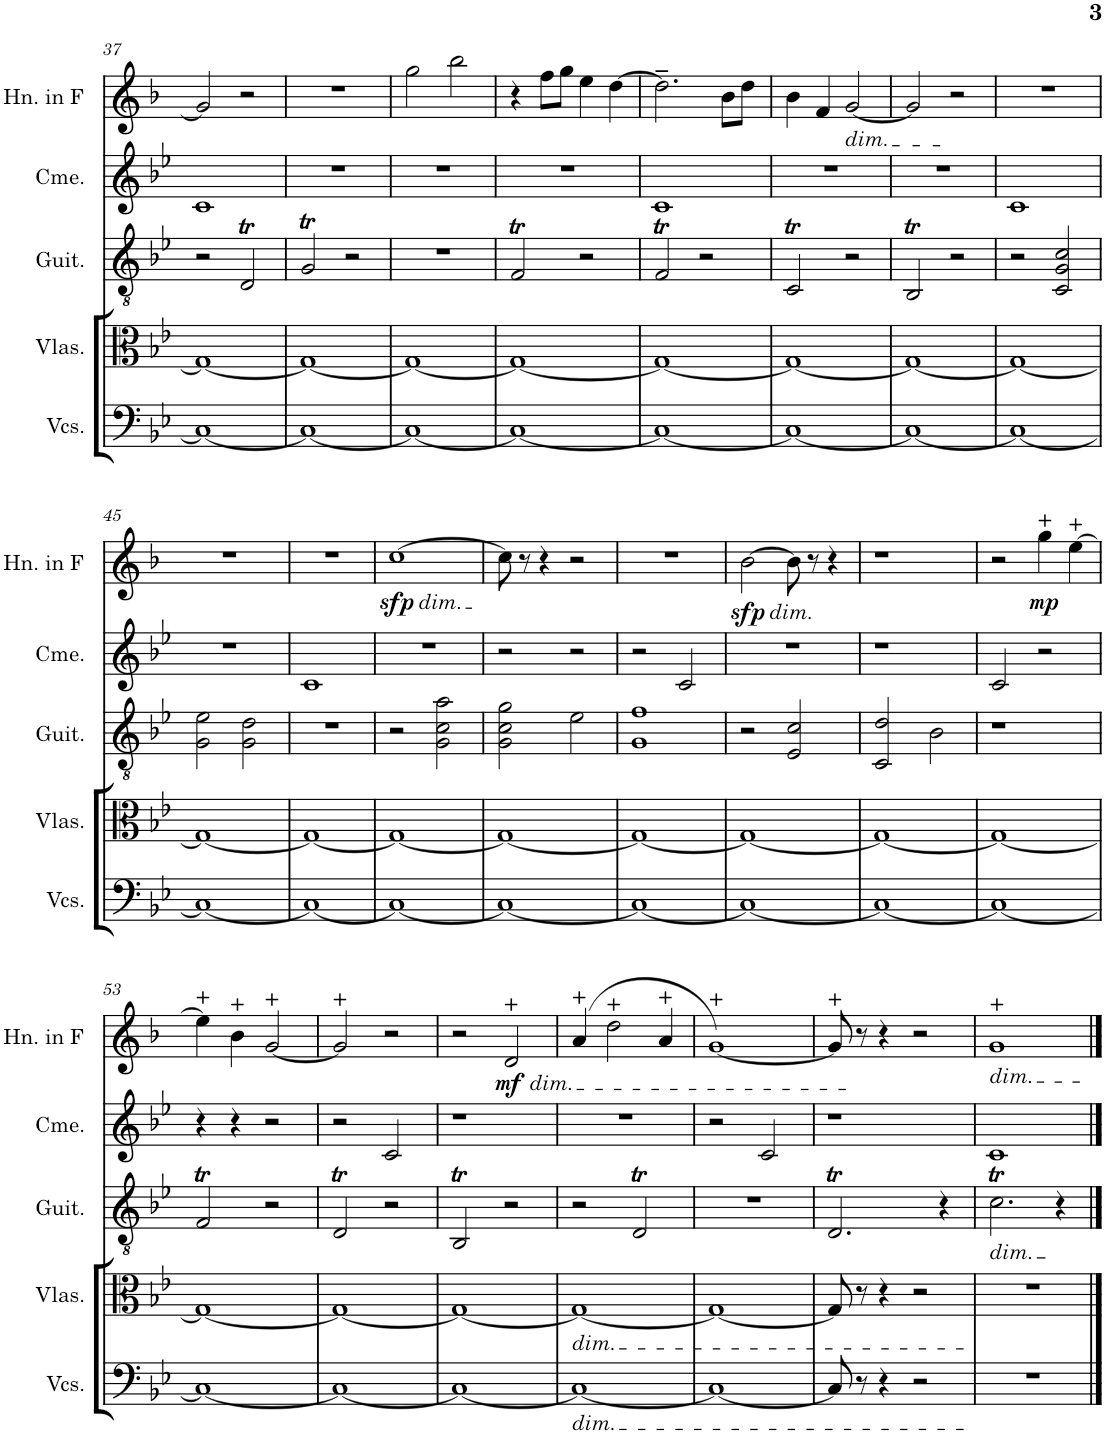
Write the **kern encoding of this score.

**kern	**kern	**kern	**kern	**kern	**dynam
*part5	*part4	*part3	*part2	*part1	*part1
*staff5	*staff4	*staff3	*staff2	*staff1	*staff1
*I"Violoncellos	*I"Violas	*I"Classical Guitar	*I"Chimes	*I"Horn in F	*
*I'Vcs.	*I'Vlas.	*I'Guit.	*I'Cme.	*I'Hn. in F	*
!!LO:PB:g=z
*clefF4	*clefC3	*clefGv2	*clefG2	*clefG2	*
*	*	*	*	*Trd4c7	*
*k[b-e-]	*k[b-e-]	*k[b-e-]	*k[b-e-]	*k[b-]	*
*M4/4	*M4/4	*M4/4	*M4/4	*M4/4	*
=37	=37	=37	=37	=37	=37
1C_	1G_	2r	1c	2g/]	.
.	.	2Dt/	.	2r	.
=38	=38	=38	=38	=38	=38
1C_	1G_	2GT/	1r	1r	.
.	.	2r	.	.	.
=39	=39	=39	=39	=39	=39
1C_	1G_	1r	1r	2gg\	.
.	.	.	.	2bb-\	.
=40	=40	=40	=40	=40	=40
1C_	1G_	2FT/	1r	4r	.
.	.	.	.	8ff\L	.
.	.	.	.	8gg\J	.
.	.	2r	.	4ee\	.
.	.	.	.	[4dd\	.
=41	=41	=41	=41	=41	=41
1C_	1G_	2FT/	1c	2.dd~\]	.
.	.	2r	.	.	.
.	.	.	.	8b-\L	.
.	.	.	.	8dd\J	.
=42	=42	=42	=42	=42	=42
1C_	1G_	2CT/	1r	4b-\	.
.	.	.	.	4f/	.
!	!	!	!	!LO:TX:b:i:t=dim.	!
.	.	2r	.	[2g/	.
=43	=43	=43	=43	=43	=43
1C_	1G_	2BB-T/	1r	2g/]	.
.	.	2r	.	2r	.
=44	=44	=44	=44	=44	=44
1C_	1G_	2r	1c	1r	.
.	.	2C/ 2G/ 2c/	.	.	.
!!LO:LB:g=z
=45	=45	=45	=45	=45	=45
1C_	1G_	2G\ 2e-\	1r	1r	.
.	.	2G\ 2d\	.	.	.
=46	=46	=46	=46	=46	=46
1C_	1G_	1r	1c	1r	.
=47	=47	=47	=47	=47	=47
!	!	!	!	!LO:TX:b:i:t=dim.	!
!	!	!	!	!	!LO:DY:b
1C_	1G_	2r	1r	[1cc	sfp
.	.	2G\ 2c\ 2a\	.	.	.
=48	=48	=48	=48	=48	=48
1C_	1G_	2G\ 2c\ 2g\	2r	8cc\]	.
.	.	.	.	8r	.
.	.	.	.	4r	.
.	.	2e-\	2r	2r	.
=49	=49	=49	=49	=49	=49
1C_	1G_	1G 1f	2r	1r	.
.	.	.	2c/	.	.
=50	=50	=50	=50	=50	=50
!	!	!	!	!LO:TX:b:i:t=dim.	!
!	!	!	!	!	!LO:DY:b
1C_	1G_	2r	1r	[2b-\	sfp
.	.	2E-/ 2c/	.	8b-\]	.
.	.	.	.	8r	.
.	.	.	.	4r	.
=51	=51	=51	=51	=51	=51
1C_	1G_	2C/ 2d/	1r	1r	.
.	.	2B-\	.	.	.
=52	=52	=52	=52	=52	=52
1C_	1G_	1r	2c/	2r	.
!	!	!	!	!	!LO:DY:b
.	.	.	2r	4gg\	mp
.	.	.	.	[4ee\	.
!!LO:LB:g=z
=53	=53	=53	=53	=53	=53
1C_	1G_	2FT/	4r	4ee\]	.
.	.	.	4r	4b-\	.
.	.	2r	2r	[2g/	.
=54	=54	=54	=54	=54	=54
1C_	1G_	2Dt/	2r	2g/]	.
.	.	2r	2c/	2r	.
=55	=55	=55	=55	=55	=55
1C_	1G_	2BB-T/	1r	2r	.
!	!	!	!	!LO:TX:b:i:t=dim.	!
!	!	!	!	!	!LO:DY:b
.	.	2r	.	2d/	mf
=56	=56	=56	=56	=56	=56
!	!LO:TX:b:i:t=dim.	!	!	!	!
!LO:TX:b:i:t=dim.	!	!	!	!	!
1C_	1G_	2r	1r	(4a/	.
.	.	.	.	2dd\	.
.	.	2Dt/	.	.	.
.	.	.	.	4a/	.
=57	=57	=57	=57	=57	=57
1C_	1G_	1r	2r	[1g)	.
.	.	.	2c/	.	.
=58	=58	=58	=58	=58	=58
8C/]	8G/]	2.Dt/	1r	8g/]	.
8r	8r	.	.	8r	.
4r	4r	.	.	4r	.
2r	2r	.	.	2r	.
.	.	4r	.	.	.
=59	=59	=59	=59	=59	=59
!	!	!	!	!LO:TX:b:i:t=dim.	!
!	!	!LO:TX:b:i:t=dim.	!	!	!
1r	1r	2.cT\	1c	1g	.
.	.	4r	.	.	.
==	==	==	==	==	==
*-	*-	*-	*-	*-	*-
